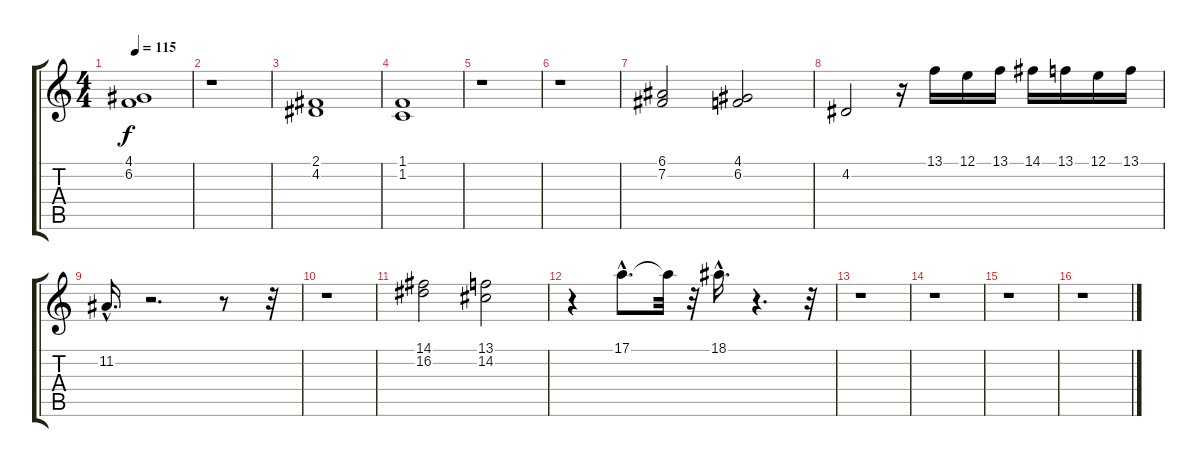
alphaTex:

\track "" {instrument panflute}
\staff {score tabs}
\tuning (E4 B3 G3 D3 A2 E2) {hide}
\ts (4 4)
\tempo 115
\clef g2
\ks c
(4.1 6.2).1{dy f} |
r.1 |
(2.1 4.2).1 |
(1.1 1.2).1 |
r.1 |
r.1 |
(6.1 7.2).2 (4.1 6.2).2 |
4.2.2 r.16 13.1.16 12.1.16 13.1.16 14.1.16 13.1.16 12.1.16 13.1.16 |
11.2{hac}.16{d} r.2{d} r.8 r.32 |
r.1 |
(14.1 16.2).2 (13.1 14.2).2 |
r.4 17.1{hac}.8{d} 17.1{t}.32 r.32 18.1{hac}.16{d} r.4{d} r.32 |
r.1 |
r.1 |
r.1 |
r.1
